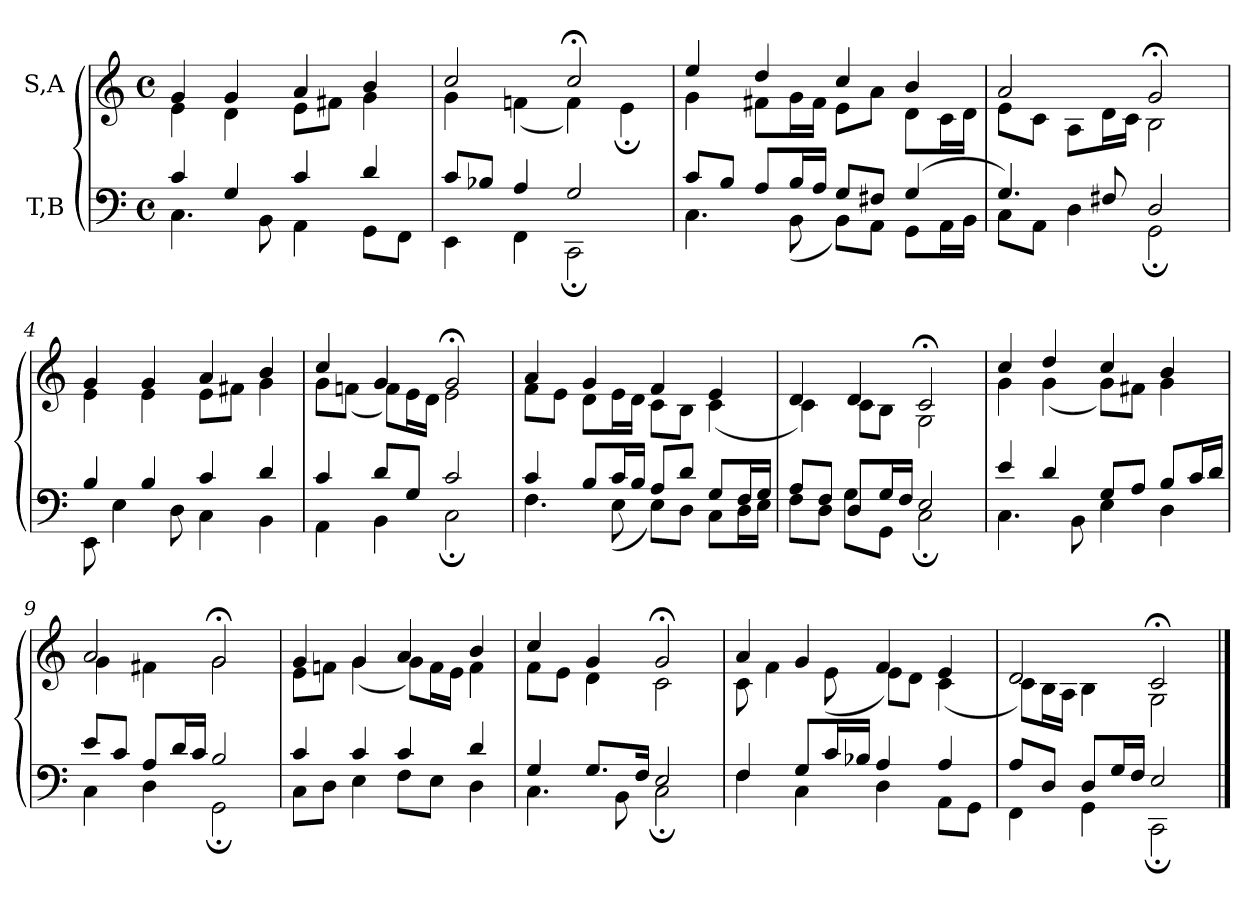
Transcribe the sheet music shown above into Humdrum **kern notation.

**kern	**kern
*part2	*part1
*staff2	*staff1
*I"T,B	*I"S,A
*clefF4	*clefG2
*k[]	*k[]
*M4/4	*M4/4
*met(c)	*met(c)
=	=
*^	*^
4c	4.C	4g	4e
4G	.	4g	4d
.	8BB	.	.
4c	4AA	4a	8eL
.	.	.	8f#XJ
4d	8GGL	4b	4g
.	8FFJ	.	.
=1	=1	=1	=1
8cL	4EE	2cc	4g
8B-XJ	.	.	.
4A	4FF	.	(<4fn
2G	2CC;	2cc;<	4f)
.	.	.	4e;
=2	=2	=2	=2
8cL	4.C	4ee	4g
8BJ	.	.	.
8AL	.	4dd	8f#XL
16BL	(<8BB	.	16gL
16AJJ	.	.	16f#JJ
8GL	8BBL)	4cc	8eL
8F#XJ	8AAJ	.	8aJ
(>4G	8GGL	4b	8dL
.	16AAL	.	16cL
.	16BBJJ	.	16dJJ
=3	=3	=3	=3
4.G)	8CL	2a	8eL
.	8AAJ	.	8cJ
.	4D	.	8AL
8F#X	.	.	16dL
.	.	.	16cJJ
2D	2GG;	2g;<	2B
=4	=4	=4	=4
4B	8EE	4g	4e
.	4E	.	.
4B	.	4g	4e
.	8D	.	.
4c	4C	4a	8eL
.	.	.	8f#XJ
4d	4BB	4b	4g
=5	=5	=5	=5
4c	4AA	4cc	8gL
.	.	.	(<8fnJ
8dL	4BB	4g	8fL)
8GJ	.	.	16eL
.	.	.	16dJJ
2c	2C;	2g;<	2e
=6	=6	=6	=6
4c	4.F	4a	8fL
.	.	.	8eJ
8BL	.	4g	8dL
16cL	(<8E	.	16eL
16BJJ	.	.	16dJJ
8AL	8EL)	4f	8cL
8dJ	8DJ	.	8BJ
8GL	8CL	4e	(<4c
16FL	16DL	.	.
16GJJ	16EJJ	.	.
=7	=7	=7	=7
8AL	8FL	4d	4c)
8FJ	8DJ	.	.
8DL	8GL	4d	8cL
16GL	8GGJ	.	8BJ
16FJJ	.	.	.
2E	2C;	2c;<	2G
=8	=8	=8	=8
4e	4.C	4cc	4g
4d	.	4dd	(<4g
.	8BB	.	.
8GL	4E	4cc	8gL)
8AJ	.	.	8f#XJ
8BL	4D	4b	4g
16cL	.	.	.
16dJJ	.	.	.
=9	=9	=9	=9
8eL	4C	2a	4g
8cJ	.	.	.
8AL	4D	.	4f#X
16dL	.	.	.
16cJJ	.	.	.
2B	2GG;	2g;<	2g
=10	=10	=10	=10
4c	8CL	4g	8eL
.	8DJ	.	8fnJ
4c	4E	4g	(<4g
4c	8FL	4a	8gL)
.	8EJ	.	16fL
.	.	.	16eJJ
4d	4D	4b	4f
=11	=11	=11	=11
4G	4.C	4cc	8fL
.	.	.	8eJ
8.GL	.	4g	4d
.	8BB	.	.
16FJk	.	.	.
2E	2C;	2g;<	2c
=12	=12	=12	=12
4F	4F	4a	8c
.	.	.	4f
8GL	4C	4g	.
16cL	.	.	(<8e
16B-XJJ	.	.	.
4A	4D	4f	8eL)
.	.	.	8dJ
4A	8AAL	4e	(<4c
.	8GGJ	.	.
=13	=13	=13	=13
8AL	4FF	2d	8cL)
8DJ	.	.	16BL
.	.	.	16AJJ
8DL	4GG	.	4B
16GL	.	.	.
16FJJ	.	.	.
2E	2CC;	2c;<	2G
*v	*v	*	*
*	*v	*v
==	==
*-	*-
